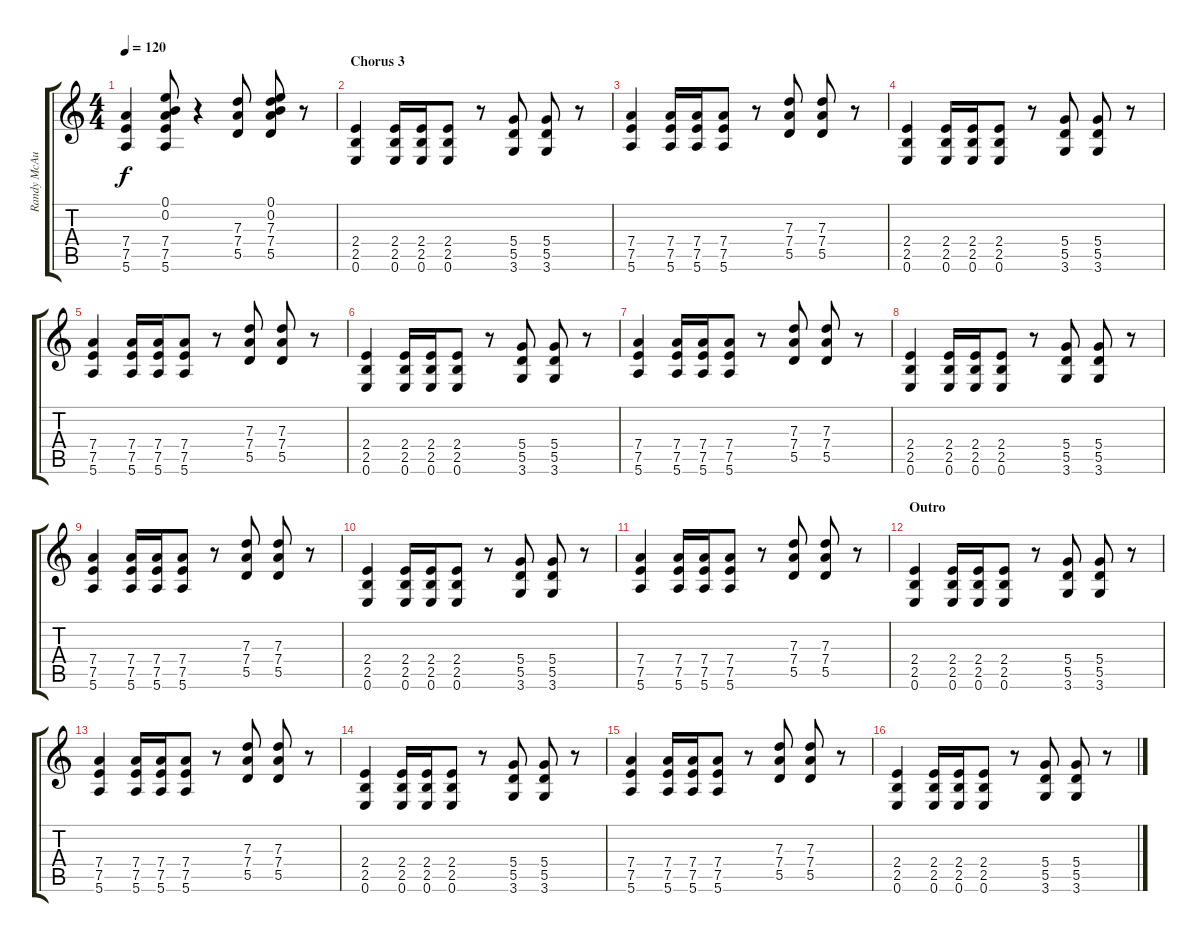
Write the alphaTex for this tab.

\track ("Randy McAuliffe (OverDub)" "Randy McAu") {instrument overdrivenguitar}
\staff {score tabs}
\tuning (E4 B3 G3 D3 A2 E2) {hide}
\ts (4 4)
\tempo 120
\clef g2
\ks c
(7.4 7.5 5.6).4{dy f} (0.1 0.2 7.4 7.5 5.6).8 r.4 (7.3 7.4 5.5).8 (0.1 0.2 7.3 7.4 5.5).8 r.8 |
\section ("" "Chorus 3")
(2.4 2.5 0.6).4 (2.4 2.5 0.6).16 (2.4 2.5 0.6).16 (2.4 2.5 0.6).8 r.8 (5.4 5.5 3.6).8 (5.4 5.5 3.6).8 r.8 |
(7.4 7.5 5.6).4 (7.4 7.5 5.6).16 (7.4 7.5 5.6).16 (7.4 7.5 5.6).8 r.8 (7.3 7.4 5.5).8 (7.3 7.4 5.5).8 r.8 |
(2.4 2.5 0.6).4 (2.4 2.5 0.6).16 (2.4 2.5 0.6).16 (2.4 2.5 0.6).8 r.8 (5.4 5.5 3.6).8 (5.4 5.5 3.6).8 r.8 |
(7.4 7.5 5.6).4 (7.4 7.5 5.6).16 (7.4 7.5 5.6).16 (7.4 7.5 5.6).8 r.8 (7.3 7.4 5.5).8 (7.3 7.4 5.5).8 r.8 |
(2.4 2.5 0.6).4 (2.4 2.5 0.6).16 (2.4 2.5 0.6).16 (2.4 2.5 0.6).8 r.8 (5.4 5.5 3.6).8 (5.4 5.5 3.6).8 r.8 |
(7.4 7.5 5.6).4 (7.4 7.5 5.6).16 (7.4 7.5 5.6).16 (7.4 7.5 5.6).8 r.8 (7.3 7.4 5.5).8 (7.3 7.4 5.5).8 r.8 |
(2.4 2.5 0.6).4 (2.4 2.5 0.6).16 (2.4 2.5 0.6).16 (2.4 2.5 0.6).8 r.8 (5.4 5.5 3.6).8 (5.4 5.5 3.6).8 r.8 |
(7.4 7.5 5.6).4 (7.4 7.5 5.6).16 (7.4 7.5 5.6).16 (7.4 7.5 5.6).8 r.8 (7.3 7.4 5.5).8 (7.3 7.4 5.5).8 r.8 |
(2.4 2.5 0.6).4 (2.4 2.5 0.6).16 (2.4 2.5 0.6).16 (2.4 2.5 0.6).8 r.8 (5.4 5.5 3.6).8 (5.4 5.5 3.6).8 r.8 |
(7.4 7.5 5.6).4 (7.4 7.5 5.6).16 (7.4 7.5 5.6).16 (7.4 7.5 5.6).8 r.8 (7.3 7.4 5.5).8 (7.3 7.4 5.5).8 r.8 |
\section ("" "Outro")
(2.4 2.5 0.6).4 (2.4 2.5 0.6).16 (2.4 2.5 0.6).16 (2.4 2.5 0.6).8 r.8 (5.4 5.5 3.6).8 (5.4 5.5 3.6).8 r.8 |
(7.4 7.5 5.6).4 (7.4 7.5 5.6).16 (7.4 7.5 5.6).16 (7.4 7.5 5.6).8 r.8 (7.3 7.4 5.5).8 (7.3 7.4 5.5).8 r.8 |
(2.4 2.5 0.6).4 (2.4 2.5 0.6).16 (2.4 2.5 0.6).16 (2.4 2.5 0.6).8 r.8 (5.4 5.5 3.6).8 (5.4 5.5 3.6).8 r.8 |
(7.4 7.5 5.6).4 (7.4 7.5 5.6).16 (7.4 7.5 5.6).16 (7.4 7.5 5.6).8 r.8 (7.3 7.4 5.5).8 (7.3 7.4 5.5).8 r.8 |
(2.4 2.5 0.6).4 (2.4 2.5 0.6).16 (2.4 2.5 0.6).16 (2.4 2.5 0.6).8 r.8 (5.4 5.5 3.6).8 (5.4 5.5 3.6).8 r.8
